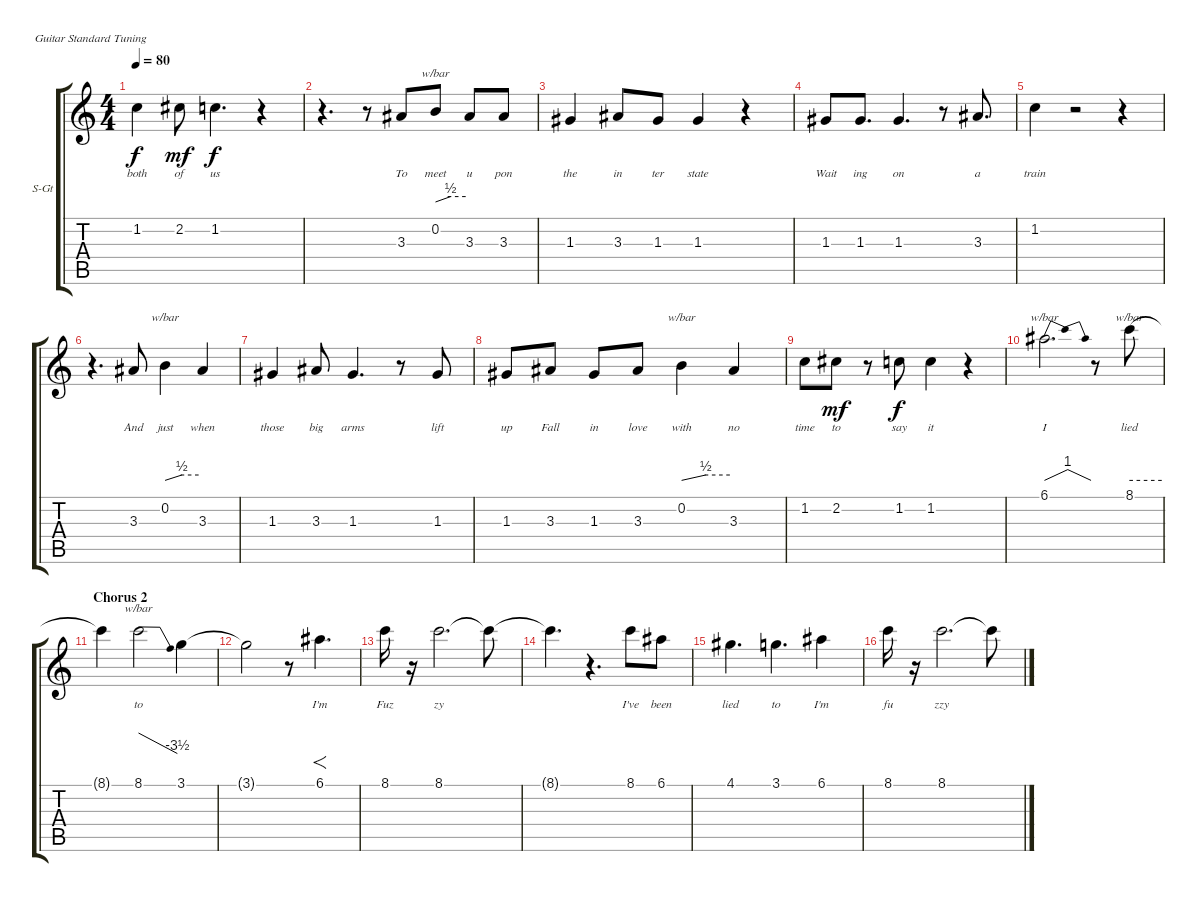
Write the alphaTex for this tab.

\bracketExtendMode groupsimilarinstruments
\firstSystemTrackNameOrientation horizontal
\otherSystemsTrackNameOrientation horizontal
\chordDiagramsInScore
\track ("Voice" "S-Gt") {instrument bassoon}
\staff {score tabs}
\tuning (E4 B3 G3 D3 A2 E2)
\displaytranspose 12
\ts (4 4)
\tempo 80
\clef g2
\ks c
1.2.4{lyrics (0 "both") lyrics (1 "") lyrics (2 "") lyrics (3 "") lyrics (4 "") dy f} 2.2.8{lyrics (0 "of") lyrics (1 "") lyrics (2 "") lyrics (3 "") lyrics (4 "") dy mf} 1.2.4{d lyrics (0 "us") lyrics (1 "") lyrics (2 "") lyrics (3 "") lyrics (4 "") dy f} r.4 |
r.4{d} r.8 3.3.8{lyrics (0 "To") lyrics (1 "") lyrics (2 "") lyrics (3 "") lyrics (4 "")} 0.2.8{tbe (custom default 0 0 30 2 60 2) lyrics (0 "meet") lyrics (1 "") lyrics (2 "") lyrics (3 "") lyrics (4 "")} 3.3.8{lyrics (0 "u") lyrics (1 "") lyrics (2 "") lyrics (3 "") lyrics (4 "")} 3.3.8{lyrics (0 "pon") lyrics (1 "") lyrics (2 "") lyrics (3 "") lyrics (4 "")} |
1.3.4{lyrics (0 "the") lyrics (1 "") lyrics (2 "") lyrics (3 "") lyrics (4 "")} 3.3.8{lyrics (0 "in") lyrics (1 "") lyrics (2 "") lyrics (3 "") lyrics (4 "")} 1.3.8{lyrics (0 "ter") lyrics (1 "") lyrics (2 "") lyrics (3 "") lyrics (4 "")} 1.3.4{lyrics (0 "state") lyrics (1 "") lyrics (2 "") lyrics (3 "") lyrics (4 "")} r.4 |
1.3.8{lyrics (0 "Wait") lyrics (1 "") lyrics (2 "") lyrics (3 "") lyrics (4 "")} 1.3.8{d lyrics (0 "ing") lyrics (1 "") lyrics (2 "") lyrics (3 "") lyrics (4 "")} 1.3.4{d lyrics (0 "on") lyrics (1 "") lyrics (2 "") lyrics (3 "") lyrics (4 "")} r.8 3.3.8{d lyrics (0 "a") lyrics (1 "") lyrics (2 "") lyrics (3 "") lyrics (4 "")} |
1.2.4{lyrics (0 "train") lyrics (1 "") lyrics (2 "") lyrics (3 "") lyrics (4 "")} r.2 r.4 |
r.4{d} 3.3.8{lyrics (0 "And") lyrics (1 "") lyrics (2 "") lyrics (3 "") lyrics (4 "")} 0.2.4{tbe (custom default 0 0 30 2 60 2) lyrics (0 "just") lyrics (1 "") lyrics (2 "") lyrics (3 "") lyrics (4 "")} 3.3.4{lyrics (0 "when") lyrics (1 "") lyrics (2 "") lyrics (3 "") lyrics (4 "")} |
1.3.4{lyrics (0 "those") lyrics (1 "") lyrics (2 "") lyrics (3 "") lyrics (4 "")} 3.3.8{lyrics (0 "big") lyrics (1 "") lyrics (2 "") lyrics (3 "") lyrics (4 "")} 1.3.4{d lyrics (0 "arms") lyrics (1 "") lyrics (2 "") lyrics (3 "") lyrics (4 "")} r.8 1.3.8{lyrics (0 "lift") lyrics (1 "") lyrics (2 "") lyrics (3 "") lyrics (4 "")} |
1.3.8{lyrics (0 "up") lyrics (1 "") lyrics (2 "") lyrics (3 "") lyrics (4 "")} 3.3.8{lyrics (0 "Fall") lyrics (1 "") lyrics (2 "") lyrics (3 "") lyrics (4 "")} 1.3.8{lyrics (0 "in") lyrics (1 "") lyrics (2 "") lyrics (3 "") lyrics (4 "")} 3.3.8{lyrics (0 "love") lyrics (1 "") lyrics (2 "") lyrics (3 "") lyrics (4 "")} 0.2.4{tbe (custom default 0 0 30 2 60 2) lyrics (0 "with") lyrics (1 "") lyrics (2 "") lyrics (3 "") lyrics (4 "")} 3.3.4{lyrics (0 "no") lyrics (1 "") lyrics (2 "") lyrics (3 "") lyrics (4 "")} |
1.2.8{lyrics (0 "time") lyrics (1 "") lyrics (2 "") lyrics (3 "") lyrics (4 "")} 2.2.8{lyrics (0 "to") lyrics (1 "") lyrics (2 "") lyrics (3 "") lyrics (4 "") dy mf} r.8 1.2.8{lyrics (0 "say") lyrics (1 "") lyrics (2 "") lyrics (3 "") lyrics (4 "") dy f} 1.2.4{lyrics (0 "it") lyrics (1 "") lyrics (2 "") lyrics (3 "") lyrics (4 "")} r.4 |
6.1.2{d tbe (dip default 0 0 30 4 60 0) lyrics (0 "I") lyrics (1 "") lyrics (2 "") lyrics (3 "") lyrics (4 "")} r.8 8.1.8{tbe (hold default 0 0 60 0) lyrics (0 "lied") lyrics (1 "") lyrics (2 "") lyrics (3 "") lyrics (4 "")} |
\section ("" "Chorus 2")
8.1{t}.4 8.1.2{tbe (dive default 0 0 60 -14) lyrics (0 "to") lyrics (1 "") lyrics (2 "") lyrics (3 "") lyrics (4 "")} 3.1.4{lyrics (0 " ") lyrics (1 "") lyrics (2 "") lyrics (3 "") lyrics (4 "")} |
3.1{t}.2 r.8 6.1.4{f d lyrics (0 "I'm") lyrics (1 "") lyrics (2 "") lyrics (3 "") lyrics (4 "")} |
8.1.16{lyrics (0 "Fuz") lyrics (1 "") lyrics (2 "") lyrics (3 "") lyrics (4 "")} r.16 8.1.2{d lyrics (0 "zy") lyrics (1 "") lyrics (2 "") lyrics (3 "") lyrics (4 "")} 8.1{t}.8 |
8.1{t}.4{d} r.4{d} 8.1.8{lyrics (0 "I've") lyrics (1 "") lyrics (2 "") lyrics (3 "") lyrics (4 "")} 6.1.8{lyrics (0 "been") lyrics (1 "") lyrics (2 "") lyrics (3 "") lyrics (4 "")} |
4.1.4{d lyrics (0 "lied") lyrics (1 "") lyrics (2 "") lyrics (3 "") lyrics (4 "")} 3.1.4{d lyrics (0 "to") lyrics (1 "") lyrics (2 "") lyrics (3 "") lyrics (4 "")} 6.1.4{lyrics (0 "I'm") lyrics (1 "") lyrics (2 "") lyrics (3 "") lyrics (4 "")} |
8.1.16{lyrics (0 "fu") lyrics (1 "") lyrics (2 "") lyrics (3 "") lyrics (4 "")} r.16 8.1.2{d lyrics (0 "zzy") lyrics (1 "") lyrics (2 "") lyrics (3 "") lyrics (4 "")} 8.1{t}.8
